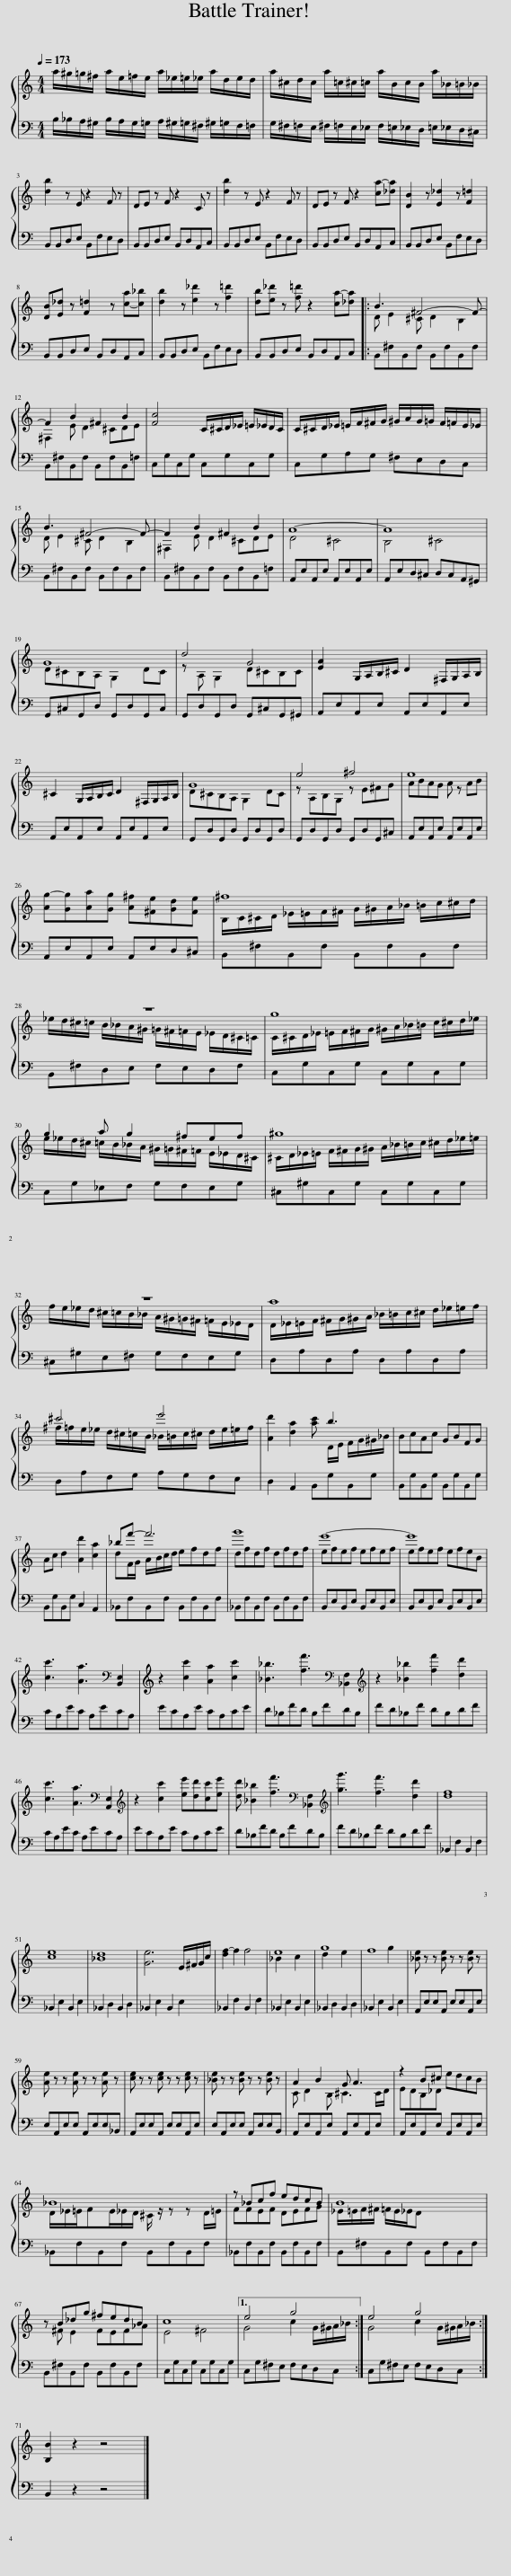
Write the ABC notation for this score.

X:1
%%score { ( 1 3 ) | 2 }
L:1/8
Q:1/4=173
M:4/4
I:linebreak $
K:C
V:1 treble
V:3 treble
V:2 bass
V:1
 a/^g/=g/^f/ a/e/=f/e/ a/_e/=e/_e/ a/d/e/d/ | a/^c/d/c/ a/=c/^c/=c/ a/B/c/B/ a/_B/=B/_B/ |$ [db]2 z E z2 F z | DE z F z2 C z | [db]2 z E z2 F z | %5
 DE z F z2 [ca-][_da] | [DB]2 z [E_d]2 z [F=d]2 |$ [DB][E_d] z [F=d]2 z [c-a][c_b] | [db]2 z [e_d']2 z [f=d']2 | [db][e_d'] z [f=d'] z2 [ca-][_da] |: %10
 B3 ^F4- F- |$ F2 B2 ^F2 B2 | [Fc]4 C/^C/D/_E/ =E/_E/D/C/ | C/^C/D/_E/ =E/F/^F/G/ ^G/A/G/=G/ F/=F/E/_E/ |$ B3 ^F4- F- | %15
 F2 B2 ^F2 B2 | A8- | A8 |$ G8 | d4 G4 | %20
 [EA]2 G,/A,/B,/^C/ D2 ^F,/G,/A,/B,/ |$ ^C2 G,/A,/B,/C/ D2 ^F,/G,/A,/B,/ | G8 | e4 ^f4 | e8 |$ %25
 [Ag-][Gg][Aa][Gg] [A^f][^Fe][Gd][Fe] | ^f8 |$ z8 | g8 |$ g2 a g2 ^f_ef | %30
 ^g8 |$ z8 | a8 |$ ^c'4 e'4 | [Ad']2 [da]2 [ac'] b3 | %35
 BcAc GBFG |$ Ac d2 [Ad']2 [ca]2 | _bf'- f'6 | g'8 | e'8- | %40
 e'8 |$ [cc']3 [Aa]3[K:bass] [B,,E,]2 | z2 [cc']2 [Aa]2 [cc']2 | [_B_b]3 [ff']3[K:bass] [_B,,F,]2 |[K:treble] z2 [_B_b]2 [ff']2 [dd']2 |$ %45
 [cc']3 [Aa]3[K:bass] [A,,E,]2 |[K:treble] z2 [cc']2 [ee'][dd'][cc'][ee'] | [dd'] [_B_b]2 [ff']3[K:bass] [_B,,F,]2 |[K:treble] [gg']3 [ff']3 [dd']2 | [df]8 |$ %50
 [ce]8 | [_Bd]8 | [Ge]6 E/^F/G/c/ | [df-]2 f2 f4 | e8 | %55
 g8 | f8 | [_Be] z z [Be] z z [Be] z |$ [Ae] z z [Ae] z z [Ae] z | [ce] z z [ce] z z [ce] z | %60
 [_Be] z z [Be] z z [Be] z | A2 B2 G A3 | z2 B^c edcB |$ _B8 | z _Bcf edcB | %65
 B8 |$ z B_dg ^fedB | c8 |1 e4 g4 :| e4 g4 :|$ %70
 [B,B]2 z2 z4 |] %71
V:2
 B,/_B,/A,/^G,/ B,/A,/G,/=G,/ A,/^G,/=G,/^F,/ ^G,/=G,/F,/=F,/ | G,/^F,/=F,/E,/ ^F,/=F,/E,/_E,/ F,/=E,/_E,/D,/ =E,/_E,/D,/^C,/ |$ B,,B,,D,E, B,,F,E,D, | B,,B,,D,E, B,,D,A,,C, | B,,B,,D,E, B,,F,E,D, | %5
 B,,B,,D,E, B,,D,A,,C, | B,,B,,D,E, B,,F,E,D, |$ B,,B,,D,E, B,,D,A,,C, | B,,B,,D,E, B,,F,E,D, | B,,B,,D,E, B,,D,A,,C, |: %10
 B,,^F,B,,F, B,,F,B,,F, |$ B,,^F,B,,F, B,,F,B,,=F, | C,G,C,G, C,G,C,G, | C,G,A,G, ^F,E,D,C, |$ B,,^F,B,,F, B,,F,B,,F, | %15
 B,,^F,B,,F, B,,F,B,,=F, | A,,E,A,,E, A,,E,A,,E, | A,,E,D,^C, D,C,A,,^G,, |$ G,,^C,G,,D, G,,D,G,,C, | G,,D,G,,D, G,,^C,G,,^G,, | %20
 A,,E,A,,E, A,,E,A,,E, |$ A,,E,A,,E, A,,E,A,,E, | G,,D,G,,D, G,,D,G,,D, | G,,D,G,,D, G,,D,G,,^C, | A,,E,A,,E, A,,E,A,,E, |$ %25
 A,,E,A,,E, A,,E,D,^C, | B,,^F,B,,F, B,,F,B,,F, |$ B,,^F,D,E, F,E,D,F, | C,G,C,G, C,G,C,G, |$ C,G,_E,F, G,F,E,G, | %30
 ^C,^G,C,G, C,G,C,G, |$ ^C,^G,E,^F, G,F,E,G, | D,A,D,A, D,A,D,A, |$ D,A,F,G, A,G,F,E, | D,2 A,,2 B,,G,B,,G, | %35
 B,,G,B,,G, B,,G,B,,G, |$ B,,G,B,,G, C,2 A,,2 | _B,,F,B,,F, B,,F,B,,F, | _B,,F,B,,F, B,,F,B,,F, | B,,E,B,,E, B,,E,B,,E, | %40
 B,,E,B,,E, B,,E,B,,E, |$ CA,EC A,ECA, | ECA,E CA,CE | D_B,FD B,FDB, | FD_B,F DB,DF |$ %45
 CA,EC A,ECA, | ECA,E CA,CE | D_B,FD B,FDB, | FD_B,F DB,DF | _B,,2 F,2 B,,2 F,2 |$ %50
 _B,,2 E,2 B,,2 E,2 | _B,,2 D,2 B,,2 D,2 | _B,,2 E,2 B,,2 E,2 | _B,,2 F,2 B,,2 F,2 | _B,,2 E,2 B,,2 E,2 | %55
 _B,,2 D,2 B,,2 D,2 | _B,,2 E,2 B,,2 E,2 | A,,E,E,A,, E,E,A,,E, |$ E,A,,E,E, A,,E,E,_B,, | A,,E,E,A,, E,E,A,,E, | %60
 E,A,,E,E, A,,E,E,B,, | A,,E,A,,E, A,,E,A,,E, | A,,E,A,,E, A,,E,A,,E, |$ _B,,F,B,,F, B,,F,B,,F, | _B,,F,B,,F, B,,F,B,,F, | %65
 B,,^F,B,,F, B,,F,B,,F, |$ B,,^F,B,,F, B,,F,B,,F, | C,G,C,G, C,G,C,G, |1 C,G,^F,E, F,E,D,C, :| C,G,^F,E, F,E,D,C, :|$ %70
 B,,2 z2 z4 |] %71
V:3
 x8 | x8 |$ x8 | x8 | x8 | %5
 x8 | x8 |$ x8 | x8 | x8 |: %10
 D E2 ^C D2 B,2 |$ ^F,2 E D2 ^CDE | x8 | x8 |$ D E2 ^C D2 B,2 | %15
 ^F,2 E D2 ^CDE | D4 ^C4 | B,4 ^C4 |$ D^CB,A, G,2 DC | z A, G,2 D^CB,C | %20
 x8 |$ x8 | D^CB,A, G,2 DC | z A,B,G, z E^FG | ABAG A z AB |$ %25
 x8 | B,/C/^C/D/ _E/=E/F/^F/ G/^G/A/_B/ =B/c/^c/d/ |$ _e/d/^c/=c/ B/_B/A/^G/ =G/^F/=F/E/ _E/D/^C/=C/ | C/^C/D/_E/ =E/F/^F/G/ ^G/A/_B/=B/ c/^c/d/_e/ |$ e/_e/d/^c/ =c/B/_B/A/ ^G/=G/^F/=F/ E/_E/D/^C/ | %30
 ^C/D/_E/=E/ F/^F/G/^G/ A/_B/=B/c/ ^c/d/_e/=e/ |$ f/e/_e/d/ ^c/=c/B/_B/ A/^G/=G/^F/ =F/E/_E/D/ | D/_E/=E/F/ ^F/G/^G/A/ _B/=B/c/^c/ d/_e/=e/f/ |$ ^f/=f/e/_e/ d/^c/=c/B/ _B/=B/c/^c/ d/e/=e/f/ | x5 D/E/ F/G/^G/_B/ | %35
 x8 |$ x8 | dF/G/ A/B/c/d/ efdf | dfdf dfdf | efef efef | %40
 efef efeB |$ x6[K:bass] x2 | x8 | x6[K:bass] x2 |[K:treble] x8 |$ %45
 x6[K:bass] x2 |[K:treble] x8 | x6[K:bass] x2 |[K:treble] x8 | x8 |$ %50
 x8 | x8 | x8 | x8 | _B2 x2 c2 x2 | %55
 d2 x2 e2 x2 | x4 g2 x2 | x8 |$ x8 | x8 | %60
 x8 | C D2 B, ^C3 C/D/ | EDB,_D x4 |$ D/_E/=E/FE/_E/D/ ^C/ z/ z z D/=E/ | FFEF DEFG | %65
 _E/=E/F/^F/ =F/E/_E/D x7/2 |$ x ^F E2 FEF_A | E4 ^F4 |1 G4 c2 G/^G/A/_B/ :| G4 c2 G/^G/A/_B/ :|$ %70
 x8 |] %71
